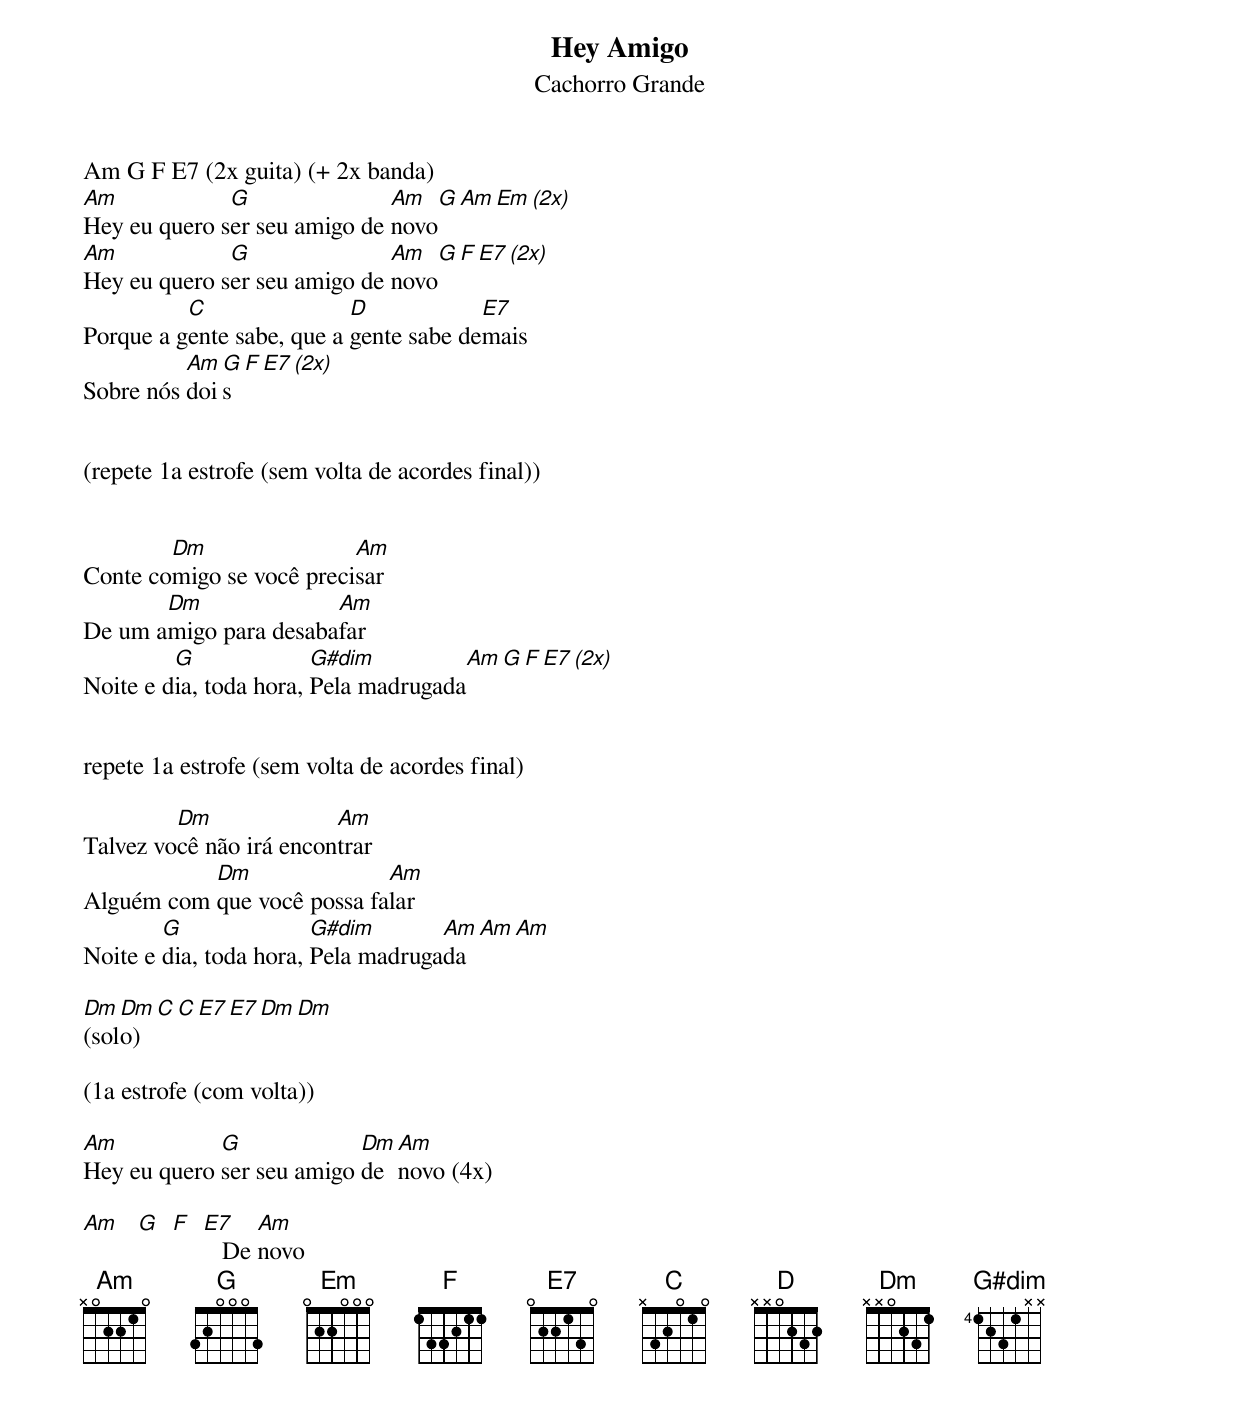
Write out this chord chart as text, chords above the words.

Hey Amigo
Cachorro Grande

Am G F E7 (2x guita) (+ 2x banda)
Am            G               Am    G  Am  Em (2x)
Hey eu quero ser seu amigo de novo
Am            G               Am   G  F   E7  (2x)
Hey eu quero ser seu amigo de novo
          C                D            E7
Porque a gente sabe, que a gente sabe demais
          Am G F E7 (2x)
Sobre nós dois


(repete 1a estrofe (sem volta de acordes final))


        Dm                Am
Conte comigo se você precisar
       Dm              Am
De um amigo para desabafar
         G              G#dim          Am G F E7 (2x)
Noite e dia, toda hora, Pela madrugada


repete 1a estrofe (sem volta de acordes final)

         Dm              Am
Talvez você não irá encontrar
           Dm               Am
Alguém com que você possa falar
        G               G#dim       Am  Am  Am
Noite e dia, toda hora, Pela madrugada

Dm  Dm  C  C  E7  E7  Dm  Dm
(solo)

(1a estrofe (com volta))

Am           G             Dm Am
Hey eu quero ser seu amigo de novo (4x)

Am G F E7    Am
          De novo
